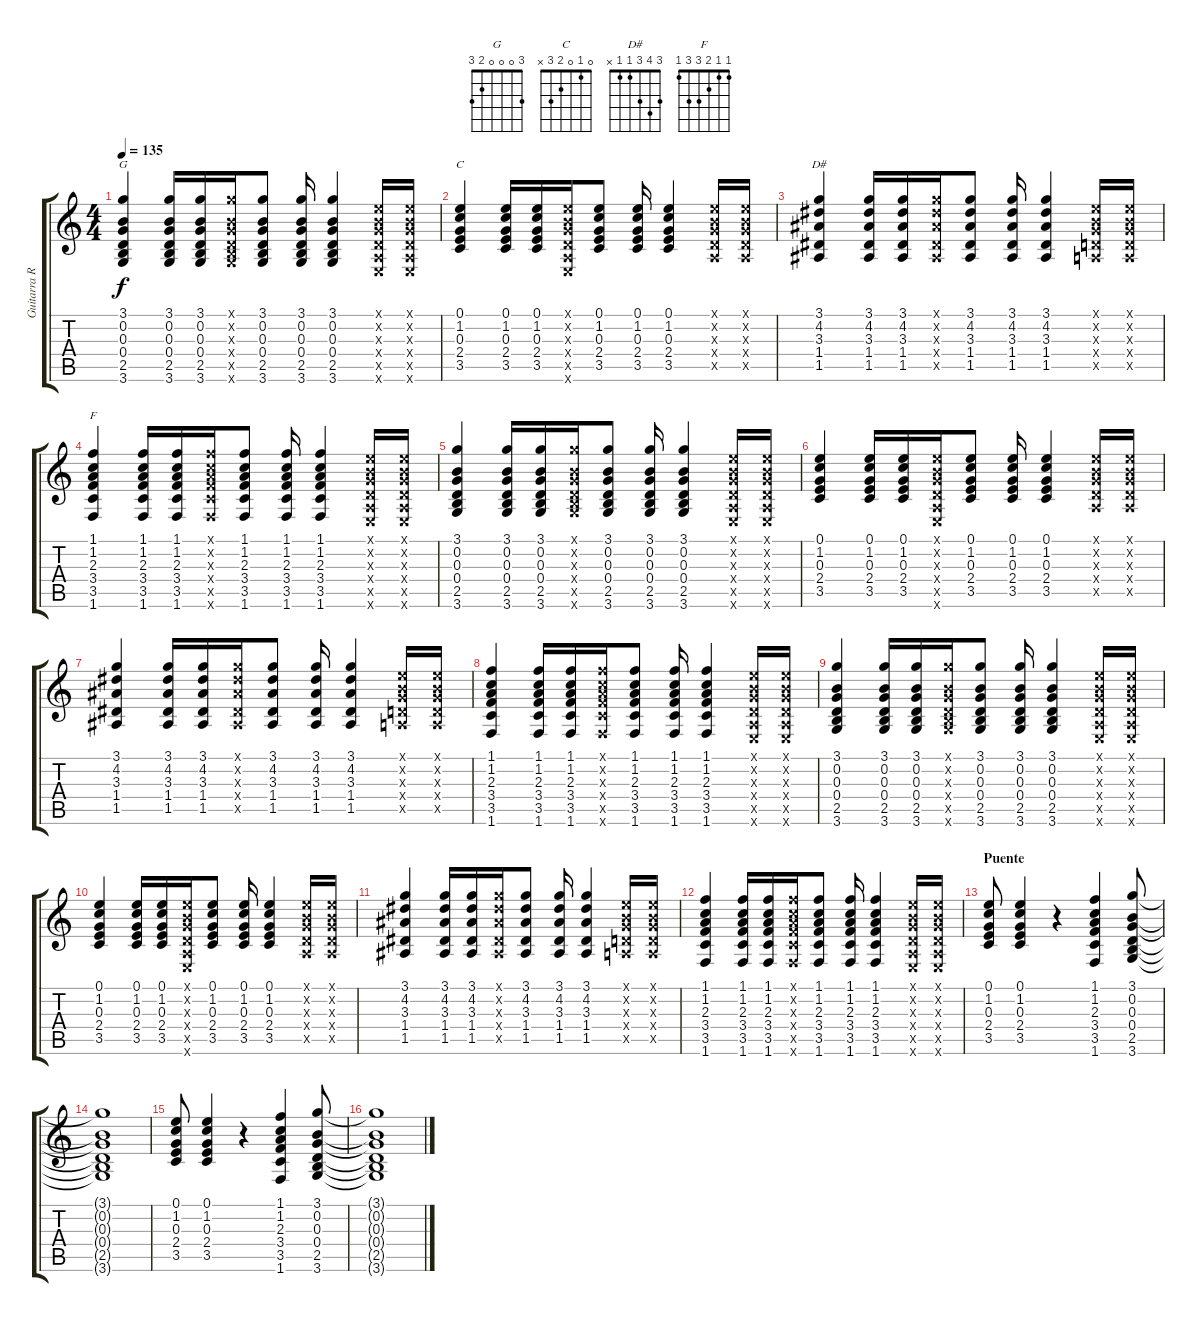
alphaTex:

\track ("Guitarra Ritmica" "Guitarra R") {instrument acousticguitarsteel}
\staff {score tabs}
\tuning (E4 B3 G3 D3 A2 E2) {hide}
\chord ("G" 3 0 0 0 2 3)
\chord ("C" 0 1 0 2 3 x)
\chord ("D#" 3 4 3 1 1 x)
\chord ("F" 1 1 2 3 3 1)
\ts (4 4)
\tempo 135
\clef g2
\ks c
(3.1 0.2 0.3 0.4 2.5 3.6).4{ch "G" dy f} (3.1 0.2 0.3 0.4 2.5 3.6).16 (3.1 0.2 0.3 0.4 2.5 3.6).16 (3.1{x} 0.2{x} 0.3{x} 0.4{x} 2.5{x} 3.6{x}).16 (3.1 0.2 0.3 0.4 2.5 3.6).8 (3.1 0.2 0.3 0.4 2.5 3.6).16 (3.1 0.2 0.3 0.4 2.5 3.6).4 (0.1{x} 0.2{x} 0.3{x} 0.4{x} 0.5{x} 0.6{x}).16 (0.1{x} 0.2{x} 0.3{x} 0.4{x} 0.5{x} 0.6{x}).16 |
(0.1 1.2 0.3 2.4 3.5).4{ch "C"} (0.1 1.2 0.3 2.4 3.5).16 (0.1 1.2 0.3 2.4 3.5).16 (0.1{x} 0.2{x} 0.3{x} 0.4{x} 0.5{x} 0.6{x}).16 (0.1 1.2 0.3 2.4 3.5).8 (0.1 1.2 0.3 2.4 3.5).16 (0.1 1.2 0.3 2.4 3.5).4 (0.1{x} 0.2{x} 0.3{x} 0.4{x} 0.5{x}).16 (0.1{x} 0.2{x} 0.3{x} 0.4{x} 0.5{x}).16 |
(3.1 4.2 3.3 1.4 1.5).4{ch "D#"} (3.1 4.2 3.3 1.4 1.5).16 (3.1 4.2 3.3 1.4 1.5).16 (3.1{x} 4.2{x} 3.3{x} 1.4{x} 1.5{x}).16 (3.1 4.2 3.3 1.4 1.5).8 (3.1 4.2 3.3 1.4 1.5).16 (3.1 4.2 3.3 1.4 1.5).4 (0.1{x} 0.2{x} 0.3{x} 0.4{x} 0.5{x}).16 (0.1{x} 0.2{x} 0.3{x} 0.4{x} 0.5{x}).16 |
(1.1 1.2 2.3 3.4 3.5 1.6).4{ch "F"} (1.1 1.2 2.3 3.4 3.5 1.6).16 (1.1 1.2 2.3 3.4 3.5 1.6).16 (1.1{x} 1.2{x} 2.3{x} 3.4{x} 3.5{x} 1.6{x}).16 (1.1 1.2 2.3 3.4 3.5 1.6).8 (1.1 1.2 2.3 3.4 3.5 1.6).16 (1.1 1.2 2.3 3.4 3.5 1.6).4 (0.1{x} 0.2{x} 0.3{x} 0.4{x} 0.5{x} 0.6{x}).16 (0.1{x} 0.2{x} 0.3{x} 0.4{x} 0.5{x} 0.6{x}).16 |
(3.1 0.2 0.3 0.4 2.5 3.6).4 (3.1 0.2 0.3 0.4 2.5 3.6).16 (3.1 0.2 0.3 0.4 2.5 3.6).16 (3.1{x} 0.2{x} 0.3{x} 0.4{x} 2.5{x} 3.6{x}).16 (3.1 0.2 0.3 0.4 2.5 3.6).8 (3.1 0.2 0.3 0.4 2.5 3.6).16 (3.1 0.2 0.3 0.4 2.5 3.6).4 (0.1{x} 0.2{x} 0.3{x} 0.4{x} 0.5{x} 0.6{x}).16 (0.1{x} 0.2{x} 0.3{x} 0.4{x} 0.5{x} 0.6{x}).16 |
(0.1 1.2 0.3 2.4 3.5).4 (0.1 1.2 0.3 2.4 3.5).16 (0.1 1.2 0.3 2.4 3.5).16 (0.1{x} 0.2{x} 0.3{x} 0.4{x} 0.5{x} 0.6{x}).16 (0.1 1.2 0.3 2.4 3.5).8 (0.1 1.2 0.3 2.4 3.5).16 (0.1 1.2 0.3 2.4 3.5).4 (0.1{x} 0.2{x} 0.3{x} 0.4{x} 0.5{x}).16 (0.1{x} 0.2{x} 0.3{x} 0.4{x} 0.5{x}).16 |
(3.1 4.2 3.3 1.4 1.5).4 (3.1 4.2 3.3 1.4 1.5).16 (3.1 4.2 3.3 1.4 1.5).16 (3.1{x} 4.2{x} 3.3{x} 1.4{x} 1.5{x}).16 (3.1 4.2 3.3 1.4 1.5).8 (3.1 4.2 3.3 1.4 1.5).16 (3.1 4.2 3.3 1.4 1.5).4 (0.1{x} 0.2{x} 0.3{x} 0.4{x} 0.5{x}).16 (0.1{x} 0.2{x} 0.3{x} 0.4{x} 0.5{x}).16 |
(1.1 1.2 2.3 3.4 3.5 1.6).4 (1.1 1.2 2.3 3.4 3.5 1.6).16 (1.1 1.2 2.3 3.4 3.5 1.6).16 (1.1{x} 1.2{x} 2.3{x} 3.4{x} 3.5{x} 1.6{x}).16 (1.1 1.2 2.3 3.4 3.5 1.6).8 (1.1 1.2 2.3 3.4 3.5 1.6).16 (1.1 1.2 2.3 3.4 3.5 1.6).4 (0.1{x} 0.2{x} 0.3{x} 0.4{x} 0.5{x} 0.6{x}).16 (0.1{x} 0.2{x} 0.3{x} 0.4{x} 0.5{x} 0.6{x}).16 |
(3.1 0.2 0.3 0.4 2.5 3.6).4 (3.1 0.2 0.3 0.4 2.5 3.6).16 (3.1 0.2 0.3 0.4 2.5 3.6).16 (3.1{x} 0.2{x} 0.3{x} 0.4{x} 2.5{x} 3.6{x}).16 (3.1 0.2 0.3 0.4 2.5 3.6).8 (3.1 0.2 0.3 0.4 2.5 3.6).16 (3.1 0.2 0.3 0.4 2.5 3.6).4 (0.1{x} 0.2{x} 0.3{x} 0.4{x} 0.5{x} 0.6{x}).16 (0.1{x} 0.2{x} 0.3{x} 0.4{x} 0.5{x} 0.6{x}).16 |
(0.1 1.2 0.3 2.4 3.5).4 (0.1 1.2 0.3 2.4 3.5).16 (0.1 1.2 0.3 2.4 3.5).16 (0.1{x} 0.2{x} 0.3{x} 0.4{x} 0.5{x} 0.6{x}).16 (0.1 1.2 0.3 2.4 3.5).8 (0.1 1.2 0.3 2.4 3.5).16 (0.1 1.2 0.3 2.4 3.5).4 (0.1{x} 0.2{x} 0.3{x} 0.4{x} 0.5{x}).16 (0.1{x} 0.2{x} 0.3{x} 0.4{x} 0.5{x}).16 |
(3.1 4.2 3.3 1.4 1.5).4 (3.1 4.2 3.3 1.4 1.5).16 (3.1 4.2 3.3 1.4 1.5).16 (3.1{x} 4.2{x} 3.3{x} 1.4{x} 1.5{x}).16 (3.1 4.2 3.3 1.4 1.5).8 (3.1 4.2 3.3 1.4 1.5).16 (3.1 4.2 3.3 1.4 1.5).4 (0.1{x} 0.2{x} 0.3{x} 0.4{x} 0.5{x}).16 (0.1{x} 0.2{x} 0.3{x} 0.4{x} 0.5{x}).16 |
(1.1 1.2 2.3 3.4 3.5 1.6).4 (1.1 1.2 2.3 3.4 3.5 1.6).16 (1.1 1.2 2.3 3.4 3.5 1.6).16 (1.1{x} 1.2{x} 2.3{x} 3.4{x} 3.5{x} 1.6{x}).16 (1.1 1.2 2.3 3.4 3.5 1.6).8 (1.1 1.2 2.3 3.4 3.5 1.6).16 (1.1 1.2 2.3 3.4 3.5 1.6).4 (0.1{x} 0.2{x} 0.3{x} 0.4{x} 0.5{x} 0.6{x}).16 (0.1{x} 0.2{x} 0.3{x} 0.4{x} 0.5{x} 0.6{x}).16 |
\section ("" "Puente")
(0.1 1.2 0.3 2.4 3.5).8 (0.1 1.2 0.3 2.4 3.5).4 r.4 (1.1 1.2 2.3 3.4 3.5 1.6).4 (3.1 0.2 0.3 0.4 2.5 3.6).8 |
(3.1{t} 0.2{t} 0.3{t} 0.4{t} 2.5{t} 3.6{t}).1 |
(0.1 1.2 0.3 2.4 3.5).8 (0.1 1.2 0.3 2.4 3.5).4 r.4 (1.1 1.2 2.3 3.4 3.5 1.6).4 (3.1 0.2 0.3 0.4 2.5 3.6).8 |
(3.1{t} 0.2{t} 0.3{t} 0.4{t} 2.5{t} 3.6{t}).1
